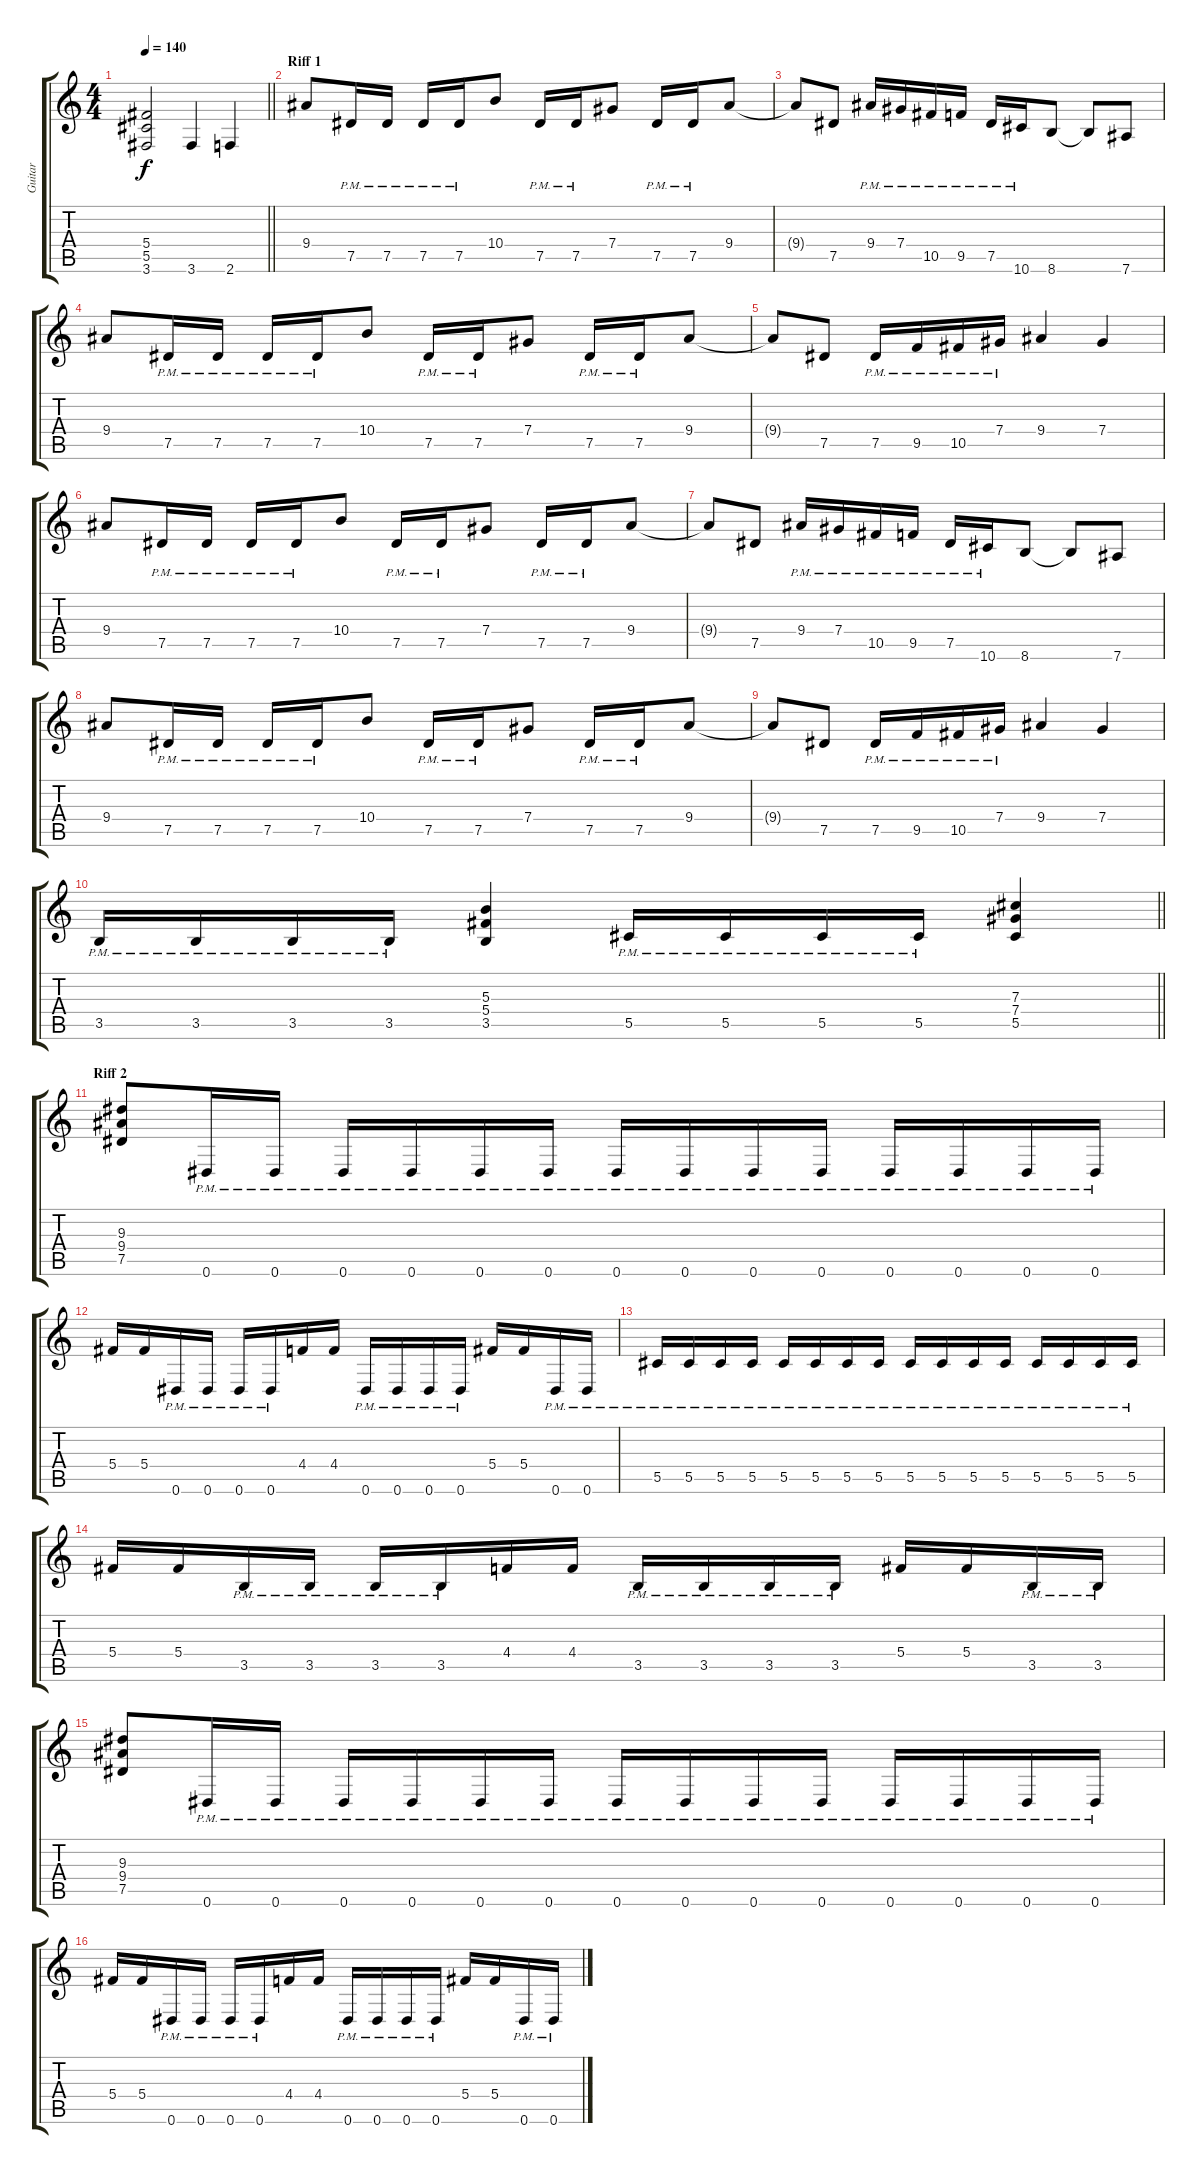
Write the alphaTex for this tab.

\track ("Guitar" "Guitar") {instrument distortionguitar}
\staff {score tabs}
\tuning (Eb4 Bb3 Gb3 Db3 Ab2 Eb2) {hide}
\ts (4 4)
\tempo 140
\clef g2
\barLineRight lightlight
\ks c
(5.4{t} 5.5{t} 3.6{t}).2{dy f} 3.6.4 2.6.4 |
\section ("" "Riff 1")
9.4.8 7.5{pm}.16 7.5{pm}.16 7.5{pm}.16 7.5{pm}.16 10.4.8 7.5{pm}.16 7.5{pm}.16 7.4.8 7.5{pm}.16 7.5{pm}.16 9.4.8 |
9.4{t}.8 7.5.8 9.4{pm}.16 7.4{pm}.16 10.5{pm}.16 9.5{pm}.16 7.5{pm}.16 10.6{pm}.16 8.6.8 8.6{t}.8 7.6.8 |
9.4.8 7.5{pm}.16 7.5{pm}.16 7.5{pm}.16 7.5{pm}.16 10.4.8 7.5{pm}.16 7.5{pm}.16 7.4.8 7.5{pm}.16 7.5{pm}.16 9.4.8 |
9.4{t}.8 7.5.8 7.5{pm}.16 9.5{pm}.16 10.5{pm}.16 7.4{pm}.16 9.4.4 7.4.4 |
9.4.8 7.5{pm}.16 7.5{pm}.16 7.5{pm}.16 7.5{pm}.16 10.4.8 7.5{pm}.16 7.5{pm}.16 7.4.8 7.5{pm}.16 7.5{pm}.16 9.4.8 |
9.4{t}.8 7.5.8 9.4{pm}.16 7.4{pm}.16 10.5{pm}.16 9.5{pm}.16 7.5{pm}.16 10.6{pm}.16 8.6.8 8.6{t}.8 7.6.8 |
9.4.8 7.5{pm}.16 7.5{pm}.16 7.5{pm}.16 7.5{pm}.16 10.4.8 7.5{pm}.16 7.5{pm}.16 7.4.8 7.5{pm}.16 7.5{pm}.16 9.4.8 |
9.4{t}.8 7.5.8 7.5{pm}.16 9.5{pm}.16 10.5{pm}.16 7.4{pm}.16 9.4.4 7.4.4 |
\barLineRight lightlight
3.5{pm}.16 3.5{pm}.16 3.5{pm}.16 3.5{pm}.16 (5.3 5.4 3.5).4 5.5{pm}.16 5.5{pm}.16 5.5{pm}.16 5.5{pm}.16 (7.3 7.4 5.5).4 |
\section ("" "Riff 2")
(9.3 9.4 7.5).8 0.6{pm}.16 0.6{pm}.16 0.6{pm}.16 0.6{pm}.16 0.6{pm}.16 0.6{pm}.16 0.6{pm}.16 0.6{pm}.16 0.6{pm}.16 0.6{pm}.16 0.6{pm}.16 0.6{pm}.16 0.6{pm}.16 0.6{pm}.16 |
5.4.16 5.4.16 0.6{pm}.16 0.6{pm}.16 0.6{pm}.16 0.6{pm}.16 4.4.16 4.4.16 0.6{pm}.16 0.6{pm}.16 0.6{pm}.16 0.6{pm}.16 5.4.16 5.4.16 0.6{pm}.16 0.6{pm}.16 |
5.5{pm}.16 5.5{pm}.16 5.5{pm}.16 5.5{pm}.16 5.5{pm}.16 5.5{pm}.16 5.5{pm}.16 5.5{pm}.16 5.5{pm}.16 5.5{pm}.16 5.5{pm}.16 5.5{pm}.16 5.5{pm}.16 5.5{pm}.16 5.5{pm}.16 5.5{pm}.16 |
5.4.16 5.4.16 3.5{pm}.16 3.5{pm}.16 3.5{pm}.16 3.5{pm}.16 4.4.16 4.4.16 3.5{pm}.16 3.5{pm}.16 3.5{pm}.16 3.5{pm}.16 5.4.16 5.4.16 3.5{pm}.16 3.5{pm}.16 |
(9.3 9.4 7.5).8 0.6{pm}.16 0.6{pm}.16 0.6{pm}.16 0.6{pm}.16 0.6{pm}.16 0.6{pm}.16 0.6{pm}.16 0.6{pm}.16 0.6{pm}.16 0.6{pm}.16 0.6{pm}.16 0.6{pm}.16 0.6{pm}.16 0.6{pm}.16 |
5.4.16 5.4.16 0.6{pm}.16 0.6{pm}.16 0.6{pm}.16 0.6{pm}.16 4.4.16 4.4.16 0.6{pm}.16 0.6{pm}.16 0.6{pm}.16 0.6{pm}.16 5.4.16 5.4.16 0.6{pm}.16 0.6{pm}.16
